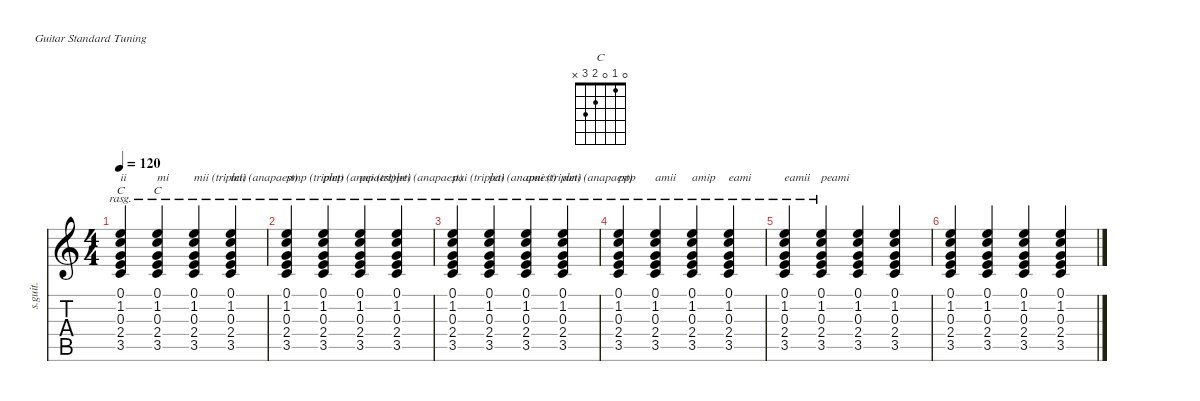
\defaultSystemsLayout 4
\hideDynamics
\bracketExtendMode nobrackets
\track ("Steel Guitar" "s.guit.") {instrument acousticguitarsteel}
\staff {score tabs}
\tuning (E4 B3 G3 D3 A2 E2)
\chord ("C" 0 1 0 2 3 x)
\ts (4 4)
\tempo 120
\clef g2
\ks c
(3.5 2.4 0.3 1.2 0.1).4{ch "C" rasg ii txt "ii" dy mf instrument acousticguitarsteel beam Up} (3.5 2.4 0.3 1.2 0.1).4{ch "C" rasg mi txt "mi" beam Up} (3.5 2.4 0.3 1.2 0.1).4{rasg miitriplet txt "mii (triplet)" beam Up} (3.5 2.4 0.3 1.2 0.1).4{rasg miianapaest txt "mii (anapaest)" beam Up} |
(3.5 2.4 0.3 1.2 0.1).4{rasg pmptriplet txt "pmp (triplet)" beam Up} (3.5 2.4 0.3 1.2 0.1).4{rasg pmpanapaest txt "pmp (anapaest)" beam Up} (3.5 2.4 0.3 1.2 0.1).4{rasg peitriplet txt "pei (triplet)" beam Up} (3.5 2.4 0.3 1.2 0.1).4{rasg peianapaest txt "pei (anapaest)" beam Up} |
(3.5 2.4 0.3 1.2 0.1).4{rasg paitriplet txt "pai (triplet)" beam Up} (3.5 2.4 0.3 1.2 0.1).4{rasg paianapaest txt "pai (anapaest)" beam Up} (3.5 2.4 0.3 1.2 0.1).4{rasg amitriplet txt "ami (triplet)" beam Up} (3.5 2.4 0.3 1.2 0.1).4{rasg amianapaest txt "ami (anapaest)" beam Up} |
(3.5 2.4 0.3 1.2 0.1).4{rasg ppp txt "ppp" beam Up} (3.5 2.4 0.3 1.2 0.1).4{rasg amii txt "amii" beam Up} (3.5 2.4 0.3 1.2 0.1).4{rasg amip txt "amip" beam Up} (3.5 2.4 0.3 1.2 0.1).4{rasg eami txt "eami" beam Up} |
(3.5 2.4 0.3 1.2 0.1).4{rasg eamii txt "eamii" beam Up} (3.5 2.4 0.3 1.2 0.1).4{rasg peami txt "peami" beam Up} (3.5 2.4 0.3 1.2 0.1).4{beam Up} (3.5 2.4 0.3 1.2 0.1).4{beam Up} |
(3.5 2.4 0.3 1.2 0.1).4{beam Up} (3.5 2.4 0.3 1.2 0.1).4{beam Up} (3.5 2.4 0.3 1.2 0.1).4{beam Up} (3.5 2.4 0.3 1.2 0.1).4{beam Up}
